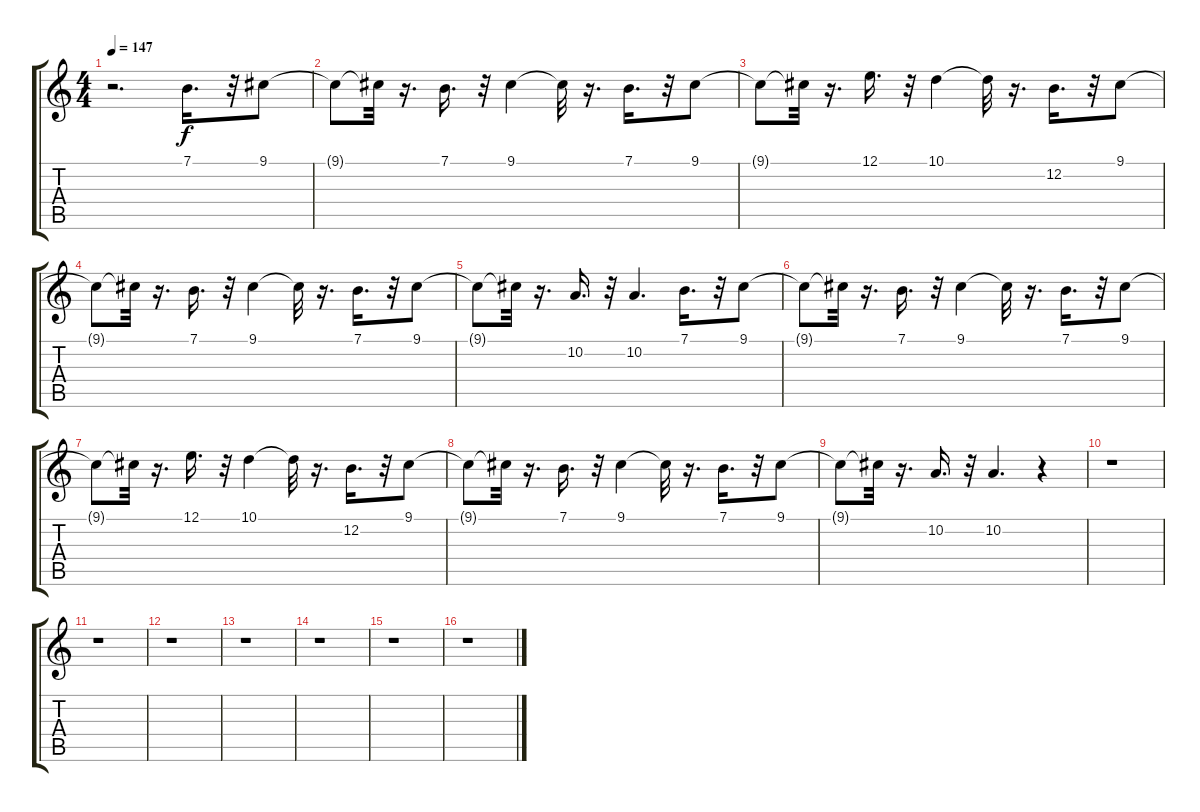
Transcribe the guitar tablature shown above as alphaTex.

\track "" {instrument choiraahs}
\staff {score tabs}
\tuning (E4 B3 G3 D3 A2 E2) {hide}
\ts (4 4)
\tempo 147
\clef g2
\ks c
r.2{d dy f} 7.1.16{d} r.32 9.1.8 |
9.1{t}.8 9.1{t}.32 r.16{d} 7.1.16{d} r.32 9.1.4 9.1{t}.32 r.16{d} 7.1.16{d} r.32 9.1.8 |
9.1{t}.8 9.1{t}.32 r.16{d} 12.1.16{d} r.32 10.1.4 10.1{t}.32 r.16{d} 12.2.16{d} r.32 9.1.8 |
9.1{t}.8 9.1{t}.32 r.16{d} 7.1.16{d} r.32 9.1.4 9.1{t}.32 r.16{d} 7.1.16{d} r.32 9.1.8 |
9.1{t}.8 9.1{t}.32 r.16{d} 10.2.16{d} r.32 10.2.4{d} 7.1.16{d} r.32 9.1.8 |
9.1{t}.8 9.1{t}.32 r.16{d} 7.1.16{d} r.32 9.1.4 9.1{t}.32 r.16{d} 7.1.16{d} r.32 9.1.8 |
9.1{t}.8 9.1{t}.32 r.16{d} 12.1.16{d} r.32 10.1.4 10.1{t}.32 r.16{d} 12.2.16{d} r.32 9.1.8 |
9.1{t}.8 9.1{t}.32 r.16{d} 7.1.16{d} r.32 9.1.4 9.1{t}.32 r.16{d} 7.1.16{d} r.32 9.1.8 |
9.1{t}.8 9.1{t}.32 r.16{d} 10.2.16{d} r.32 10.2.4{d} r.4 |
r.1 |
r.1 |
r.1 |
r.1 |
r.1 |
r.1 |
r.1
